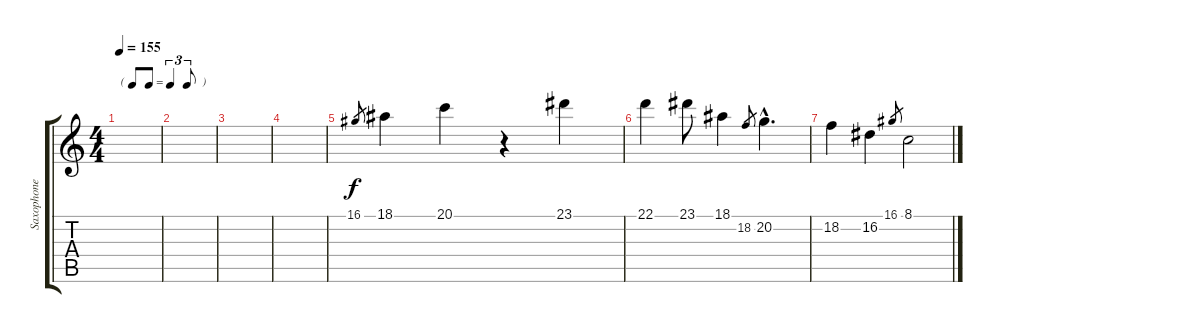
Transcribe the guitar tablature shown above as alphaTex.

\track ("Saxophone" "Saxophone") {instrument tenorsax}
\staff {score tabs}
\tuning (E4 B3 G3 D3 A2 E2) {hide}
\ts (4 4)
\tf triplet8th
\tempo 155
\clef g2
\ks c
|
|
|
|
16.1.8{gr} 18.1.4{volume 16} 20.1.4 r.4 23.1.4 |
22.1.4 23.1.8 18.1.4 18.2.8{gr} 20.2{hac}.4{d} |
18.2.4 16.2.4 16.1.8{gr} 8.1.2
